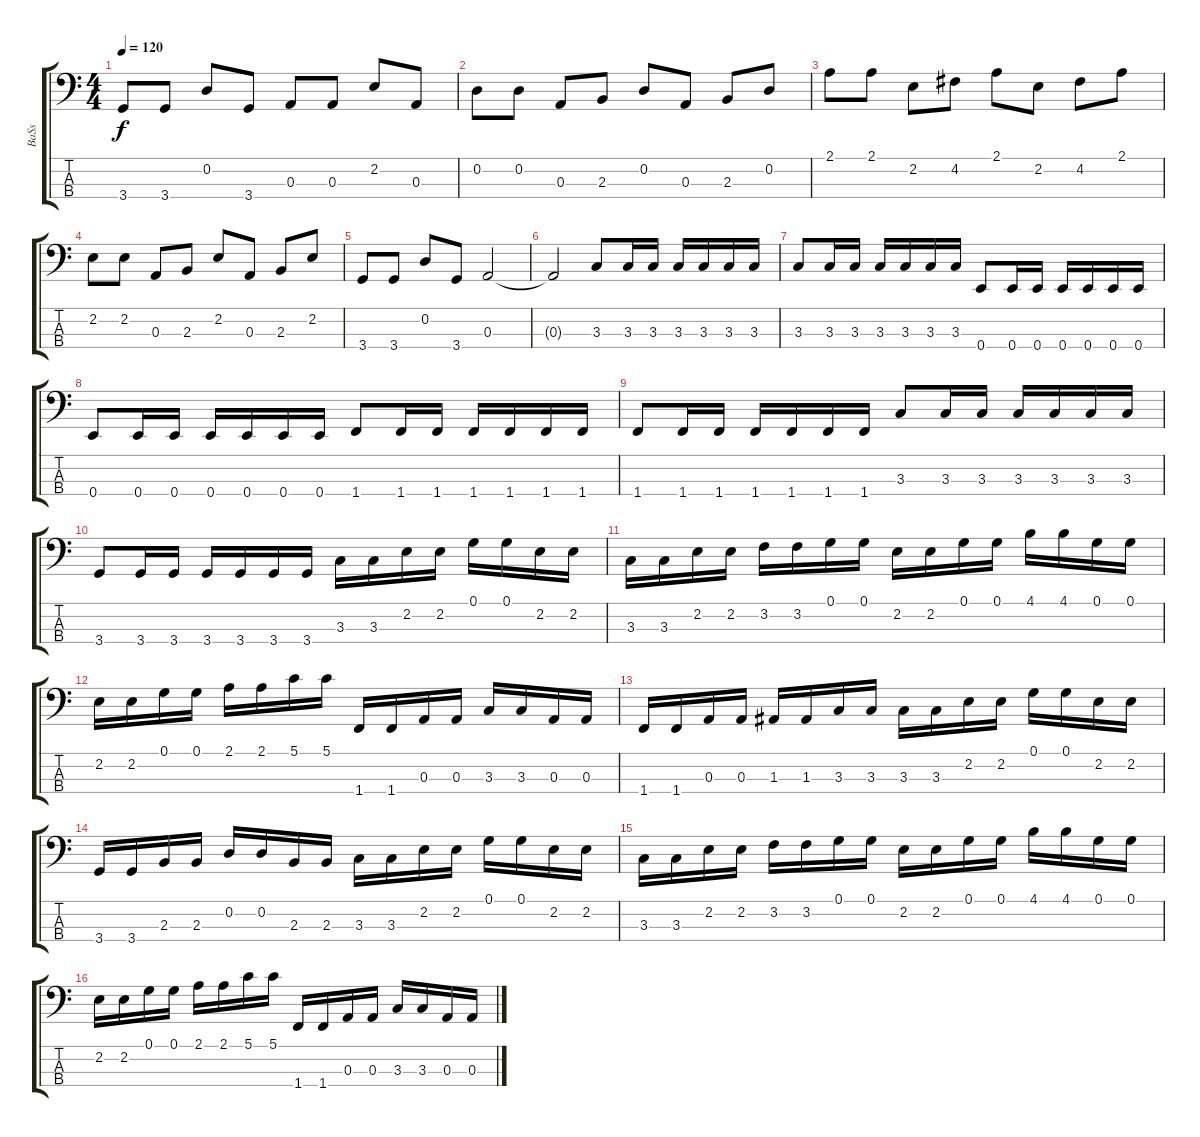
\track ("BaSs" "BaSs") {instrument electricbassfinger}
\staff {score tabs}
\tuning (G2 D2 A1 E1) {hide}
\ts (4 4)
\tempo 120
\clef f4
\ks c
3.4.8{dy f} 3.4.8 0.2.8 3.4.8 0.3.8 0.3.8 2.2.8 0.3.8 |
0.2.8 0.2.8 0.3.8 2.3.8 0.2.8 0.3.8 2.3.8 0.2.8 |
2.1.8 2.1.8 2.2.8 4.2.8 2.1.8 2.2.8 4.2.8 2.1.8 |
2.2.8 2.2.8 0.3.8 2.3.8 2.2.8 0.3.8 2.3.8 2.2.8 |
3.4.8 3.4.8 0.2.8 3.4.8 0.3.2 |
0.3{t}.2 3.3.8 3.3.16 3.3.16 3.3.16 3.3.16 3.3.16 3.3.16 |
3.3.8 3.3.16 3.3.16 3.3.16 3.3.16 3.3.16 3.3.16 0.4.8 0.4.16 0.4.16 0.4.16 0.4.16 0.4.16 0.4.16 |
0.4.8 0.4.16 0.4.16 0.4.16 0.4.16 0.4.16 0.4.16 1.4.8 1.4.16 1.4.16 1.4.16 1.4.16 1.4.16 1.4.16 |
1.4.8 1.4.16 1.4.16 1.4.16 1.4.16 1.4.16 1.4.16 3.3.8 3.3.16 3.3.16 3.3.16 3.3.16 3.3.16 3.3.16 |
3.4.8 3.4.16 3.4.16 3.4.16 3.4.16 3.4.16 3.4.16 3.3.16 3.3.16 2.2.16 2.2.16 0.1.16 0.1.16 2.2.16 2.2.16 |
3.3.16 3.3.16 2.2.16 2.2.16 3.2.16 3.2.16 0.1.16 0.1.16 2.2.16 2.2.16 0.1.16 0.1.16 4.1.16 4.1.16 0.1.16 0.1.16 |
2.2.16 2.2.16 0.1.16 0.1.16 2.1.16 2.1.16 5.1.16 5.1.16 1.4.16 1.4.16 0.3.16 0.3.16 3.3.16 3.3.16 0.3.16 0.3.16 |
1.4.16 1.4.16 0.3.16 0.3.16 1.3.16 1.3.16 3.3.16 3.3.16 3.3.16 3.3.16 2.2.16 2.2.16 0.1.16 0.1.16 2.2.16 2.2.16 |
3.4.16 3.4.16 2.3.16 2.3.16 0.2.16 0.2.16 2.3.16 2.3.16 3.3.16 3.3.16 2.2.16 2.2.16 0.1.16 0.1.16 2.2.16 2.2.16 |
3.3.16 3.3.16 2.2.16 2.2.16 3.2.16 3.2.16 0.1.16 0.1.16 2.2.16 2.2.16 0.1.16 0.1.16 4.1.16 4.1.16 0.1.16 0.1.16 |
2.2.16 2.2.16 0.1.16 0.1.16 2.1.16 2.1.16 5.1.16 5.1.16 1.4.16 1.4.16 0.3.16 0.3.16 3.3.16 3.3.16 0.3.16 0.3.16
